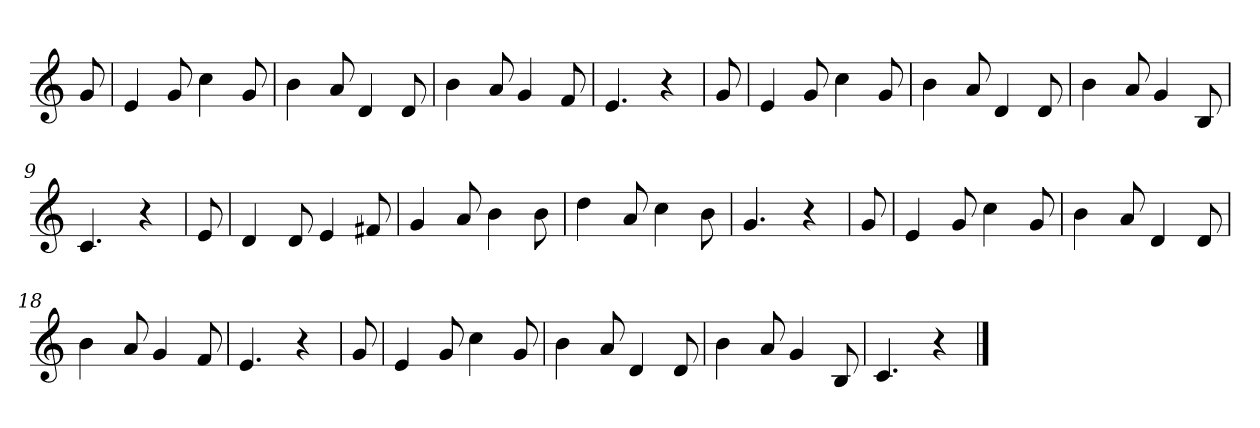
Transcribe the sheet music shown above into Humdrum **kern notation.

**kern
*part1
*staff1
*clefG2
*k[]
*C:
=
8g
=1
4e
8g
4cc
8g
=2
4b
8a
4d
8d
=3
4b
8a
4g
8f
=4
4.e
4r
=5
8g
=6
4e
8g
4cc
8g
=7
4b
8a
4d
8d
=8
4b
8a
4g
8B
=9
4.c
4r
=10
8e
=11
4d
8d
4e
8f#X
=12
4g
8a
4b
8b
=13
4dd
8a
4cc
8b
=14
4.g
4r
=15
8g
=16
4e
8g
4cc
8g
=17
4b
8a
4d
8d
=18
4b
8a
4g
8f
=19
4.e
4r
=20
8g
=21
4e
8g
4cc
8g
=22
4b
8a
4d
8d
=23
4b
8a
4g
8B
=24
4.c
4r
==
*-
